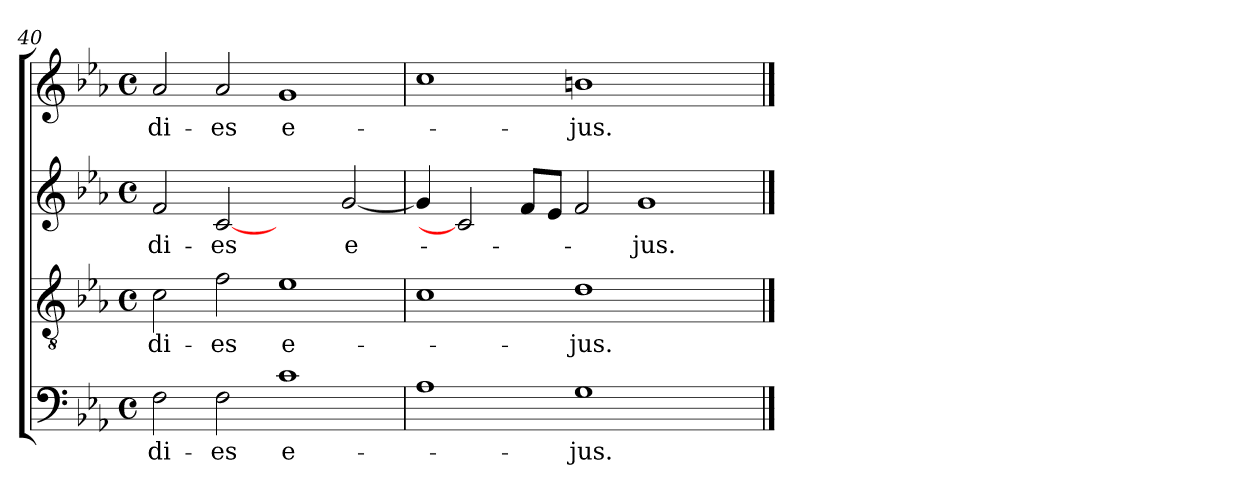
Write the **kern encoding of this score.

**kern	**text	**kern	**text	**kern	**text	**kern	**text
*part4	*part4	*part3	*part3	*part2	*part2	*part1	*part1
*staff4	*staff4	*staff3	*staff3	*staff2	*staff2	*staff1	*staff1
*clefF4	*	*clefGv2	*	*clefG2	*	*clefG2	*
*k[b-e-a-]	*	*k[b-e-a-]	*	*k[b-e-a-]	*	*k[b-e-a-]	*
*E-:	*	*E-:	*	*E-:	*	*E-:	*
*M4/4	*	*M4/4	*	*M4/4	*	*M4/4	*
*met(c)	*	*met(c)	*	*met(c)	*	*met(c)	*
=40	=40	=40	=40	=40	=40	=40	=40
!	!LO:LY:b	!	!LO:LY:b	!	!LO:LY:b	!	!LO:LY:b
2F\	di-	2c\	di-	2f/	di-	2a-/	di-
!	!LO:LY:b	!	!LO:LY:b	!	!LO:LY:b	!	!LO:LY:b
2F\	-es	2f\	-es	[2c	-es	2a-/	-es
!	!LO:LY:b:rj	!	!LO:LY:b:rj	!	!	!	!LO:LY:b:rj
1c	e-	1e-	e-	2ryy	.	1g	e-
!	!	!	!	!	!LO:LY:b:rj	!	!
.	.	.	.	[<2g/	e-	.	.
=41	=41	=41	=41	=41	=41	=41	=41
1A-	.	1c	.	4g/]	.	1cc	.
.	.	.	.	2c]	.	.	.
.	.	.	.	8f/L	.	.	.
.	.	.	.	8e-/J	.	.	.
!	!LO:LY:b	!	!LO:LY:b	!	!	!	!LO:LY:b
1G	-jus.	1d	-jus.	2f/	.	1bn	-jus.
!	!	!	!	!	!LO:LY:b	!	!
.	.	.	.	1g	-jus.	.	.
2ryy	.	2ryy	.	.	.	2ryy	.
==	==	==	==	==	==	==	==
*-	*-	*-	*-	*-	*-	*-	*-
